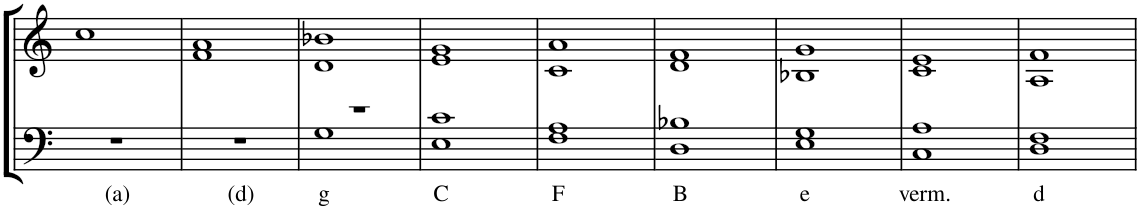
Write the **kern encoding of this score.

**kern	**text	**kern
*part1	*part1	*part1
*staff2	*staff2	*staff1
*I"Piano	*	*
*I'Pno.	*	*
!!LO:PB:g=z
*clefF4	*	*clefG2
*k[]	*	*k[]
*M4/4	*	*M4/4
*met(c)	*	*met(c)
=20	=20	=20
!	!LO:LY:b	!
1r	(a)	1cc
=21	=21	=21
!	!LO:LY:b	!
*	*	*^
1r	(d)	1a	1f
=22	=22	=22	=22
*^	*	*	*
!	!	!LO:LY:b	!	!
1r	1G	g	1b-X	1d
=23	=23	=23	=23	=23
!	!	!LO:LY:b	!	!
1c	1E	C	1g	1e
=24	=24	=24	=24	=24
!	!	!LO:LY:b	!	!
1A	1F	F	1a	1c
=25	=25	=25	=25	=25
!	!	!LO:LY:b	!	!
1B-X	1D	B	1f	1d
=26	=26	=26	=26	=26
!	!	!LO:LY:b	!	!
1G	1E	e	1g	1B-X
=27	=27	=27	=27	=27
!	!	!LO:LY:b	!	!
1A	1C	verm.	1e	1c
=28	=28	=28	=28	=28
!	!	!LO:LY:b	!	!
1F	1D	d	1f	1A
*v	*v	*	*	*
*	*	*v	*v
=	=	=
*-	*-	*-
